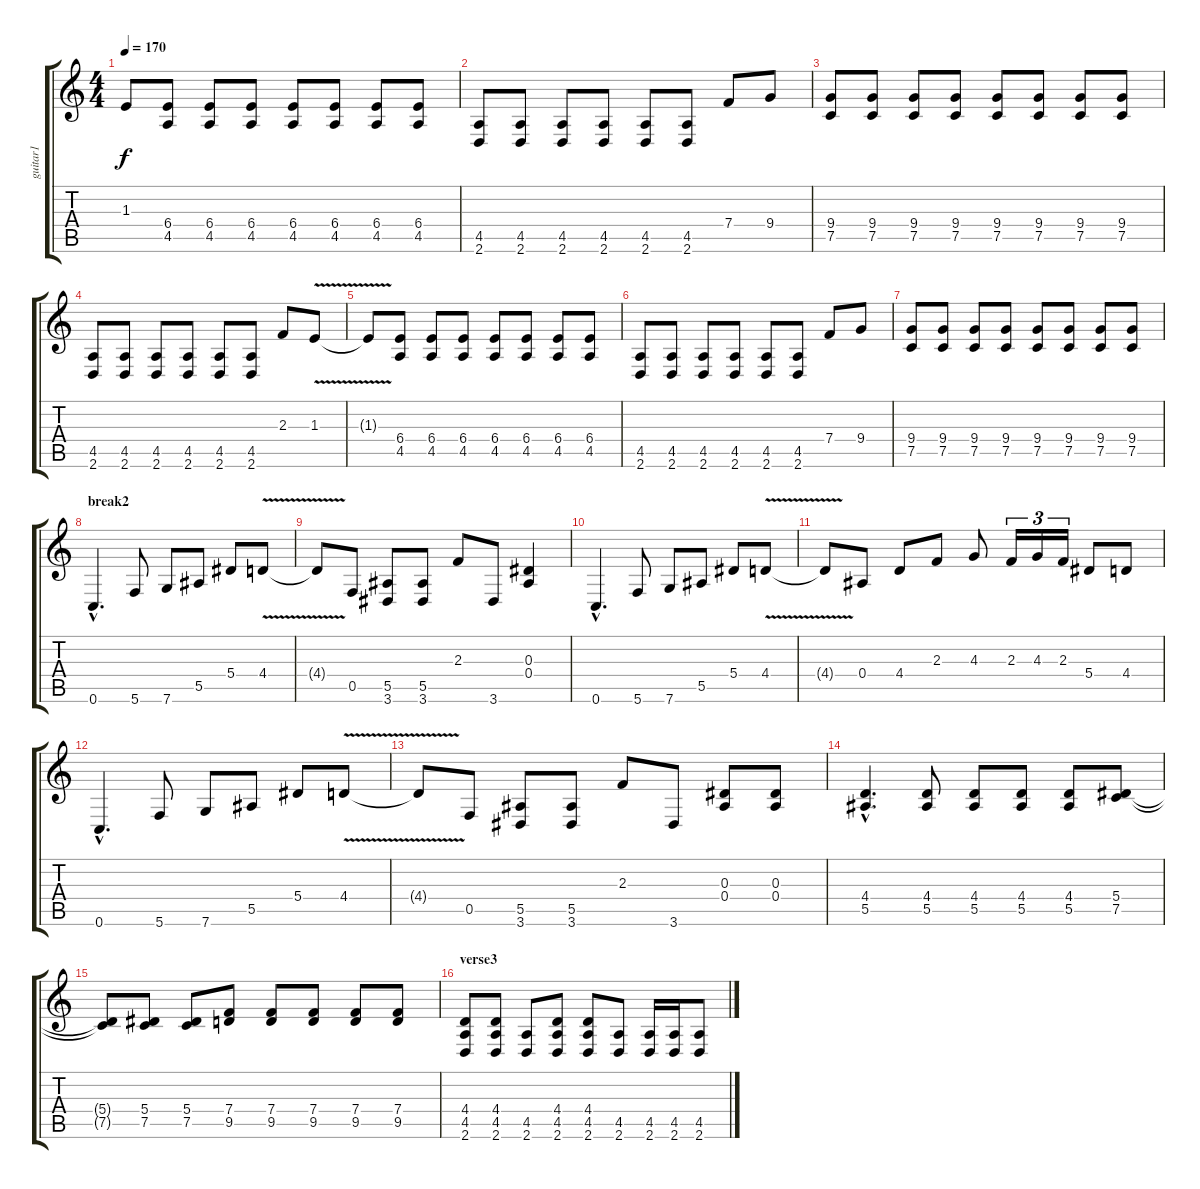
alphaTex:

\track ("guitar1" "guitar1") {instrument distortionguitar}
\staff {score tabs}
\tuning (C4 G3 Eb3 Bb2 F2 C2) {hide}
\ts (4 4)
\tempo 170
\clef g2
\ks c
1.3{t}.8{dy f} (6.4 4.5).8 (6.4 4.5).8 (6.4 4.5).8 (6.4 4.5).8 (6.4 4.5).8 (6.4 4.5).8 (6.4 4.5).8 |
(4.5 2.6).8 (4.5 2.6).8 (4.5 2.6).8 (4.5 2.6).8 (4.5 2.6).8 (4.5 2.6).8 7.4.8 9.4.8 |
(9.4 7.5).8 (9.4 7.5).8 (9.4 7.5).8 (9.4 7.5).8 (9.4 7.5).8 (9.4 7.5).8 (9.4 7.5).8 (9.4 7.5).8 |
(4.5 2.6).8 (4.5 2.6).8 (4.5 2.6).8 (4.5 2.6).8 (4.5 2.6).8 (4.5 2.6).8 2.3.8 1.3{v}.8 |
1.3{t}.8 (6.4 4.5).8 (6.4 4.5).8 (6.4 4.5).8 (6.4 4.5).8 (6.4 4.5).8 (6.4 4.5).8 (6.4 4.5).8 |
(4.5 2.6).8 (4.5 2.6).8 (4.5 2.6).8 (4.5 2.6).8 (4.5 2.6).8 (4.5 2.6).8 7.4.8 9.4.8 |
(9.4 7.5).8 (9.4 7.5).8 (9.4 7.5).8 (9.4 7.5).8 (9.4 7.5).8 (9.4 7.5).8 (9.4 7.5).8 (9.4 7.5).8 |
\section ("" "break2")
0.6{hac}.4{d} 5.6.8 7.6.8 5.5.8 5.4.8 4.4{v}.8 |
4.4{t}.8 0.5.8 (5.5 3.6).8 (5.5 3.6).8 2.3.8 3.6.8 (0.3 0.4).4 |
0.6{hac}.4{d} 5.6.8 7.6.8 5.5.8 5.4.8 4.4{v}.8 |
4.4{t}.8 0.4.8 4.4.8 2.3.8 4.3.8 2.3.16{tu (3 2)} 4.3.16{tu (3 2)} 2.3.16{tu (3 2)} 5.4.8 4.4.8 |
0.6{hac}.4{d} 5.6.8 7.6.8 5.5.8 5.4.8 4.4{v}.8 |
4.4{t}.8 0.5.8 (5.5 3.6).8 (5.5 3.6).8 2.3.8 3.6.8 (0.3 0.4).8 (0.3 0.4).8 |
(4.4{hac} 5.5{hac}).4{d} (4.4 5.5).8 (4.4 5.5).8 (4.4 5.5).8 (4.4 5.5).8 (5.4 7.5).8 |
(5.4{t} 7.5{t}).8 (5.4 7.5).8 (5.4 7.5).8 (7.4 9.5).8 (7.4 9.5).8 (7.4 9.5).8 (7.4 9.5).8 (7.4 9.5).8 |
\section ("" "verse3")
(4.4 4.5 2.6).8 (4.4 4.5 2.6).8 (4.5 2.6).8 (4.4 4.5 2.6).8 (4.4 4.5 2.6).8 (4.5 2.6).8 (4.5 2.6).16 (4.5 2.6).16 (4.5 2.6).8
